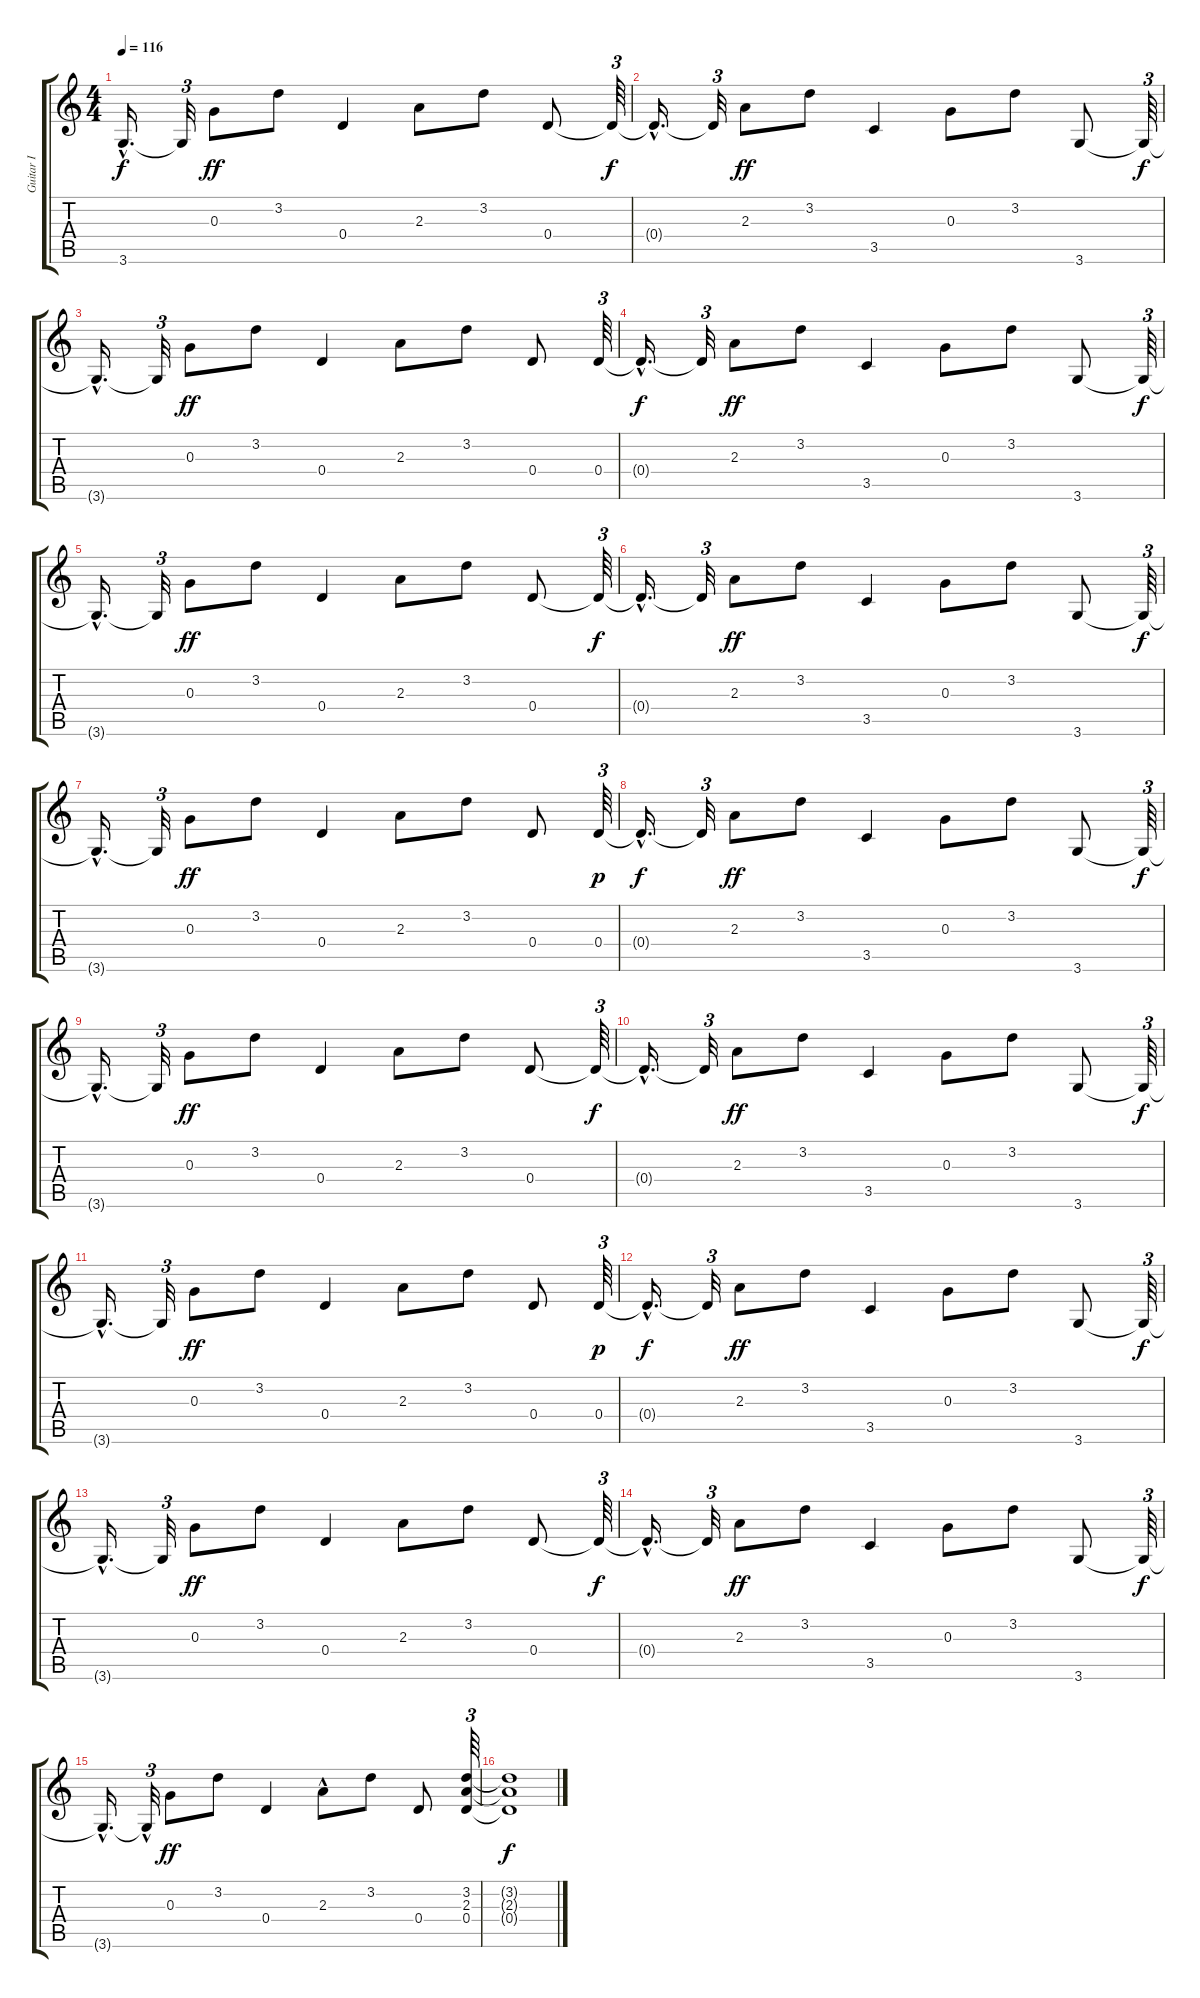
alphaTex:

\track ("Guitar I" "Guitar I") {instrument distortionguitar}
\staff {score tabs}
\tuning (E4 B3 G3 D3 A2 E2) {hide}
\ts (4 4)
\tempo 116
\clef g2
\ks c
3.6{hac t}.16{d dy f} 3.6{t}.32{tu (3 2)} 0.3.8{dy ff} 3.2.8 0.4.4 2.3.8 3.2.8 0.4.8 0.4{t}.64{tu (3 2) dy f} |
0.4{hac t}.16{d} 0.4{t}.32{tu (3 2)} 2.3.8{dy ff} 3.2.8 3.5.4 0.3.8 3.2.8 3.6.8 3.6{t}.64{tu (3 2) dy f} |
3.6{hac t}.16{d} 3.6{t}.32{tu (3 2)} 0.3.8{dy ff} 3.2.8 0.4.4 2.3.8 3.2.8 0.4.8 0.4.64{tu (3 2)} |
0.4{hac t}.16{d dy f} 0.4{t}.32{tu (3 2)} 2.3.8{dy ff} 3.2.8 3.5.4 0.3.8 3.2.8 3.6.8 3.6{t}.64{tu (3 2) dy f} |
3.6{hac t}.16{d} 3.6{t}.32{tu (3 2)} 0.3.8{dy ff} 3.2.8 0.4.4 2.3.8 3.2.8 0.4.8 0.4{t}.64{tu (3 2) dy f} |
0.4{hac t}.16{d} 0.4{t}.32{tu (3 2)} 2.3.8{dy ff} 3.2.8 3.5.4 0.3.8 3.2.8 3.6.8 3.6{t}.64{tu (3 2) dy f} |
3.6{hac t}.16{d} 3.6{t}.32{tu (3 2)} 0.3.8{dy ff} 3.2.8 0.4.4 2.3.8 3.2.8 0.4.8 0.4.64{tu (3 2) dy p} |
0.4{hac t}.16{d dy f} 0.4{t}.32{tu (3 2)} 2.3.8{dy ff} 3.2.8 3.5.4 0.3.8 3.2.8 3.6.8 3.6{t}.64{tu (3 2) dy f} |
3.6{hac t}.16{d} 3.6{t}.32{tu (3 2)} 0.3.8{dy ff} 3.2.8 0.4.4 2.3.8 3.2.8 0.4.8 0.4{t}.64{tu (3 2) dy f} |
0.4{hac t}.16{d} 0.4{t}.32{tu (3 2)} 2.3.8{dy ff} 3.2.8 3.5.4 0.3.8 3.2.8 3.6.8 3.6{t}.64{tu (3 2) dy f} |
3.6{hac t}.16{d} 3.6{t}.32{tu (3 2)} 0.3.8{dy ff} 3.2.8 0.4.4 2.3.8 3.2.8 0.4.8 0.4.64{tu (3 2) dy p} |
0.4{hac t}.16{d dy f} 0.4{t}.32{tu (3 2)} 2.3.8{dy ff} 3.2.8 3.5.4 0.3.8 3.2.8 3.6.8 3.6{t}.64{tu (3 2) dy f} |
3.6{hac t}.16{d} 3.6{t}.32{tu (3 2)} 0.3.8{dy ff} 3.2.8 0.4.4 2.3.8 3.2.8 0.4.8 0.4{t}.64{tu (3 2) dy f} |
0.4{hac t}.16{d} 0.4{t}.32{tu (3 2)} 2.3.8{dy ff} 3.2.8 3.5.4 0.3.8 3.2.8 3.6.8 3.6{t}.64{tu (3 2) dy f} |
3.6{hac t}.16{d} 3.6{hac t}.32{tu (3 2)} 0.3.8{dy ff} 3.2.8 0.4.4 2.3{hac}.8 3.2.8 0.4.8 (3.2 2.3 0.4).64{tu (3 2)} |
(3.2{t} 2.3{t} 0.4{t}).1{dy f}
